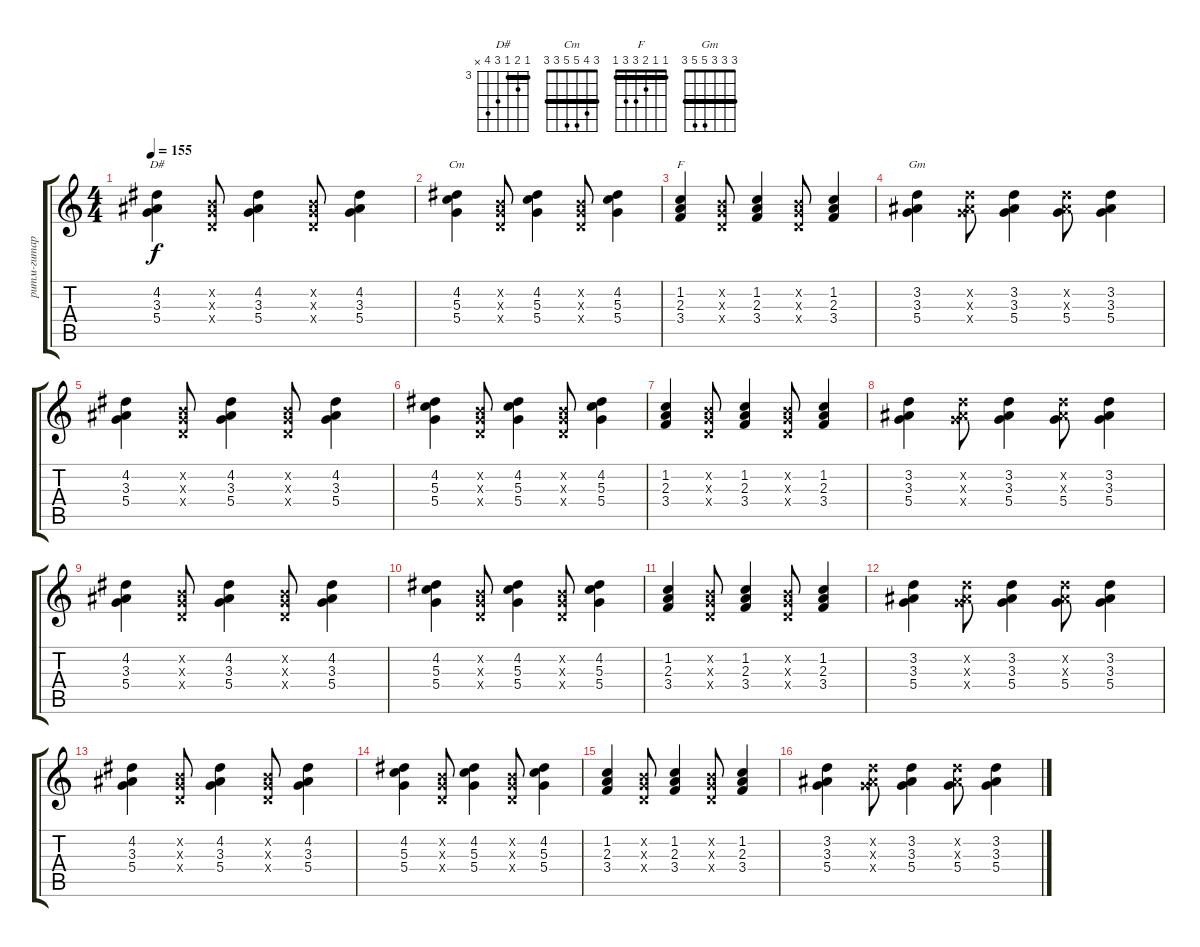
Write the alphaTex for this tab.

\track ("ритм-гитара Leva Bi" "ритм-гитар") {instrument acousticguitarnylon}
\staff {score tabs}
\tuning (E4 B3 G3 D3 A2 E2) {hide}
\chord ("D#" 3 4 3 5 6 x) {firstfret 3 barre 3}
\chord ("Cm" 3 4 5 5 3 3) {barre 3}
\chord ("F" 1 1 2 3 3 1) {barre 1}
\chord ("Gm" 3 3 3 5 5 3) {barre 3}
\ts (4 4)
\tempo 155
\clef g2
\ks c
(4.2 3.3 5.4).4{ch "D#" dy f} (0.2{x} 0.3{x} 0.4{x}).8 (4.2 3.3 5.4).4 (0.2{x} 0.3{x} 0.4{x}).8 (4.2 3.3 5.4).4 |
(4.2 5.3 5.4).4{ch "Cm"} (0.2{x} 0.3{x} 0.4{x}).8 (4.2 5.3 5.4).4 (0.2{x} 0.3{x} 0.4{x}).8 (4.2 5.3 5.4).4 |
(1.2 2.3 3.4).4{ch "F"} (0.2{x} 0.3{x} 0.4{x}).8 (1.2 2.3 3.4).4 (0.2{x} 0.3{x} 0.4{x}).8 (1.2 2.3 3.4).4 |
(3.2 3.3 5.4).4{ch "Gm"} (3.2{x} 3.3{x} 5.4{x}).8 (3.2 3.3 5.4).4 (3.2{x} 3.3{x} 5.4).8 (3.2 3.3 5.4).4 |
(4.2 3.3 5.4).4 (0.2{x} 0.3{x} 0.4{x}).8 (4.2 3.3 5.4).4 (0.2{x} 0.3{x} 0.4{x}).8 (4.2 3.3 5.4).4 |
(4.2 5.3 5.4).4 (0.2{x} 0.3{x} 0.4{x}).8 (4.2 5.3 5.4).4 (0.2{x} 0.3{x} 0.4{x}).8 (4.2 5.3 5.4).4 |
(1.2 2.3 3.4).4 (0.2{x} 0.3{x} 0.4{x}).8 (1.2 2.3 3.4).4 (0.2{x} 0.3{x} 0.4{x}).8 (1.2 2.3 3.4).4 |
(3.2 3.3 5.4).4 (3.2{x} 3.3{x} 5.4{x}).8 (3.2 3.3 5.4).4 (3.2{x} 3.3{x} 5.4).8 (3.2 3.3 5.4).4 |
(4.2 3.3 5.4).4 (0.2{x} 0.3{x} 0.4{x}).8 (4.2 3.3 5.4).4 (0.2{x} 0.3{x} 0.4{x}).8 (4.2 3.3 5.4).4 |
(4.2 5.3 5.4).4 (0.2{x} 0.3{x} 0.4{x}).8 (4.2 5.3 5.4).4 (0.2{x} 0.3{x} 0.4{x}).8 (4.2 5.3 5.4).4 |
(1.2 2.3 3.4).4 (0.2{x} 0.3{x} 0.4{x}).8 (1.2 2.3 3.4).4 (0.2{x} 0.3{x} 0.4{x}).8 (1.2 2.3 3.4).4 |
(3.2 3.3 5.4).4 (3.2{x} 3.3{x} 5.4{x}).8 (3.2 3.3 5.4).4 (3.2{x} 3.3{x} 5.4).8 (3.2 3.3 5.4).4 |
(4.2 3.3 5.4).4 (0.2{x} 0.3{x} 0.4{x}).8 (4.2 3.3 5.4).4 (0.2{x} 0.3{x} 0.4{x}).8 (4.2 3.3 5.4).4 |
(4.2 5.3 5.4).4 (0.2{x} 0.3{x} 0.4{x}).8 (4.2 5.3 5.4).4 (0.2{x} 0.3{x} 0.4{x}).8 (4.2 5.3 5.4).4 |
(1.2 2.3 3.4).4 (0.2{x} 0.3{x} 0.4{x}).8 (1.2 2.3 3.4).4 (0.2{x} 0.3{x} 0.4{x}).8 (1.2 2.3 3.4).4 |
(3.2 3.3 5.4).4 (3.2{x} 3.3{x} 5.4{x}).8 (3.2 3.3 5.4).4 (3.2{x} 3.3{x} 5.4).8 (3.2 3.3 5.4).4
